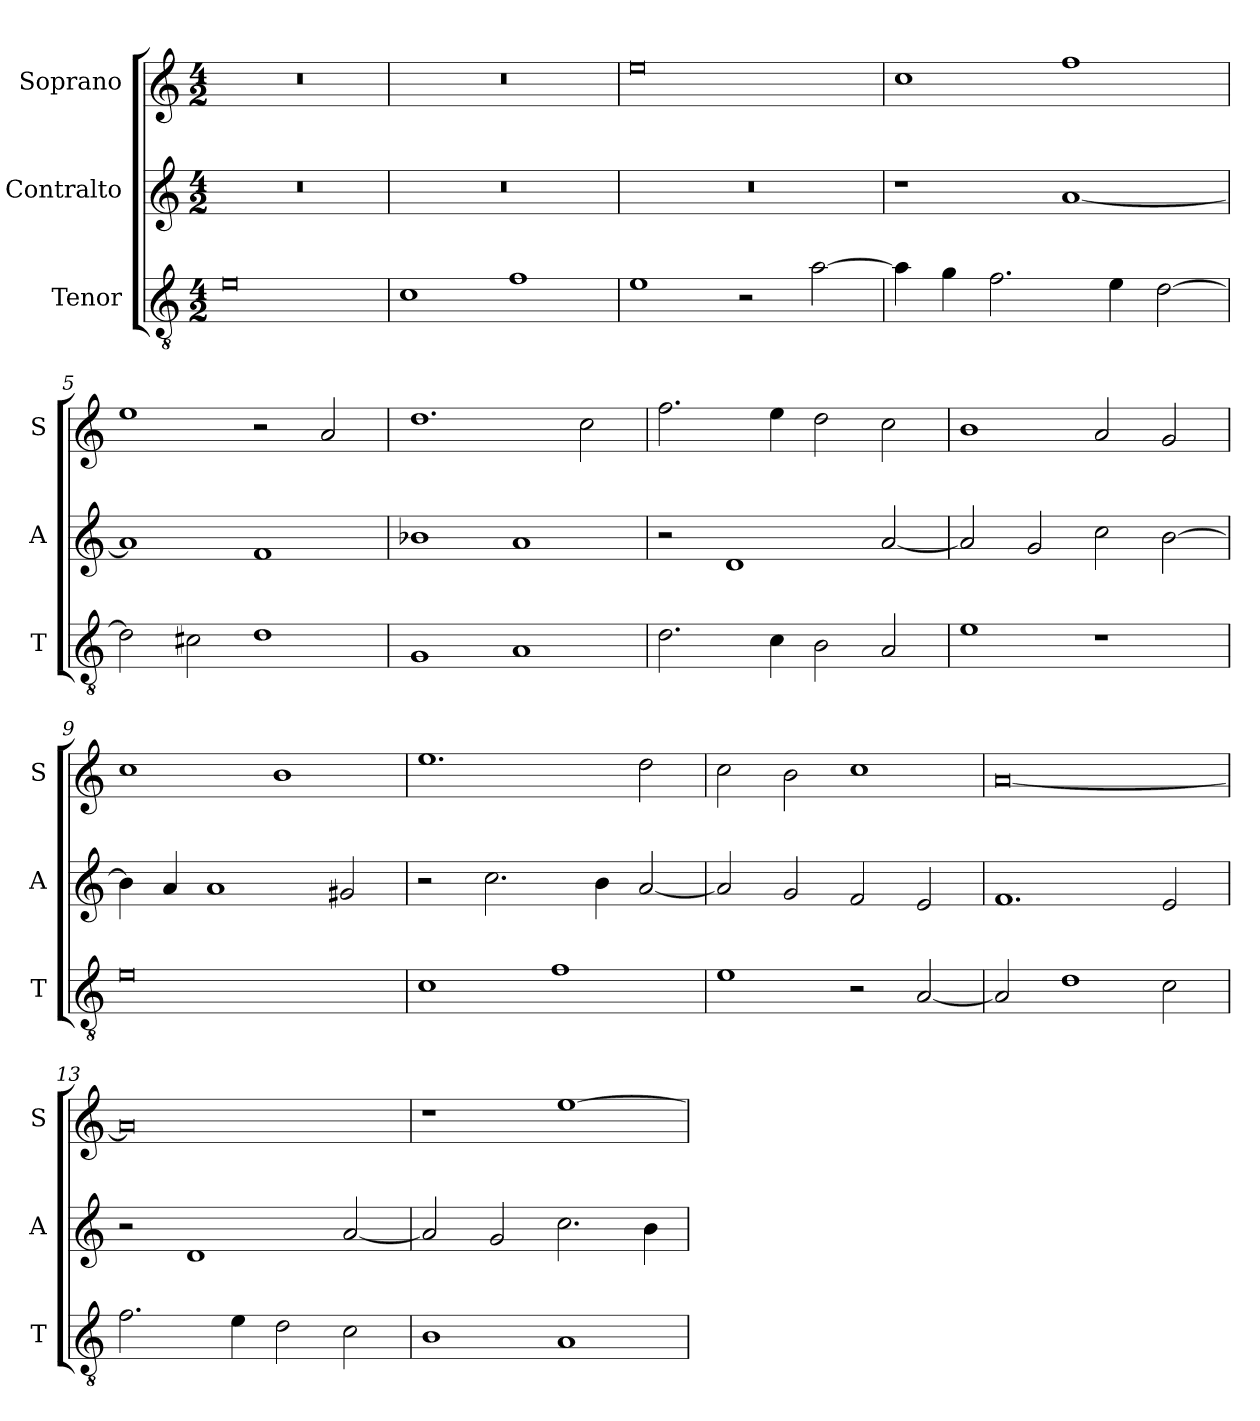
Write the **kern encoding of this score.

**kern	**kern	**kern
*part3	*part2	*part1
*staff3	*staff2	*staff1
*I"Tenor	*I"Contralto	*I"Soprano
*I'T	*I'A	*I'S
*clefGv2	*clefG2	*clefG2
*k[]	*k[]	*k[]
*A:aeo	*A:aeo	*A:aeo
*M4/2	*M4/2	*M4/2
=1	=1	=1
0e	0r	0r
=2	=2	=2
1c	0r	0r
1f	.	.
=3	=3	=3
1e	0r	0ee
2r	.	.
[2a	.	.
=4	=4	=4
4a]	1r	1cc
4g	.	.
2.f	.	.
.	[1a	1ff
4e	.	.
[2d	.	.
=5	=5	=5
2d]	1a]	1ee
2c#X	.	.
1d	1f	2r
.	.	2a
=6	=6	=6
1G	1b-X	1.dd
1A	1a	.
.	.	2cc
=7	=7	=7
2.d	2r	2.ff
.	1d	.
4c	.	4ee
2B	.	2dd
2A	[2a	2cc
=8	=8	=8
1e	2a]	1b
.	2g	.
1r	2cc	2a
.	[2b	2g
=9	=9	=9
0e	4b]	1cc
.	4a	.
.	1a	.
.	.	1b
.	2g#X	.
=10	=10	=10
1c	2r	1.ee
.	2.cc	.
1f	.	.
.	4b	.
.	[2a	2dd
=11	=11	=11
1e	2a]	2cc
.	2g	2b
2r	2f	1cc
[2A	2e	.
=12	=12	=12
2A]	1.f	[0a
1d	.	.
2c	2e	.
=13	=13	=13
2.f	2r	0a]
.	1d	.
4e	.	.
2d	.	.
2c	[2a	.
=14	=14	=14
1B	2a]	1r
.	2g	.
1A	2.cc	[1ee
.	4b	.
=	=	=
*-	*-	*-
